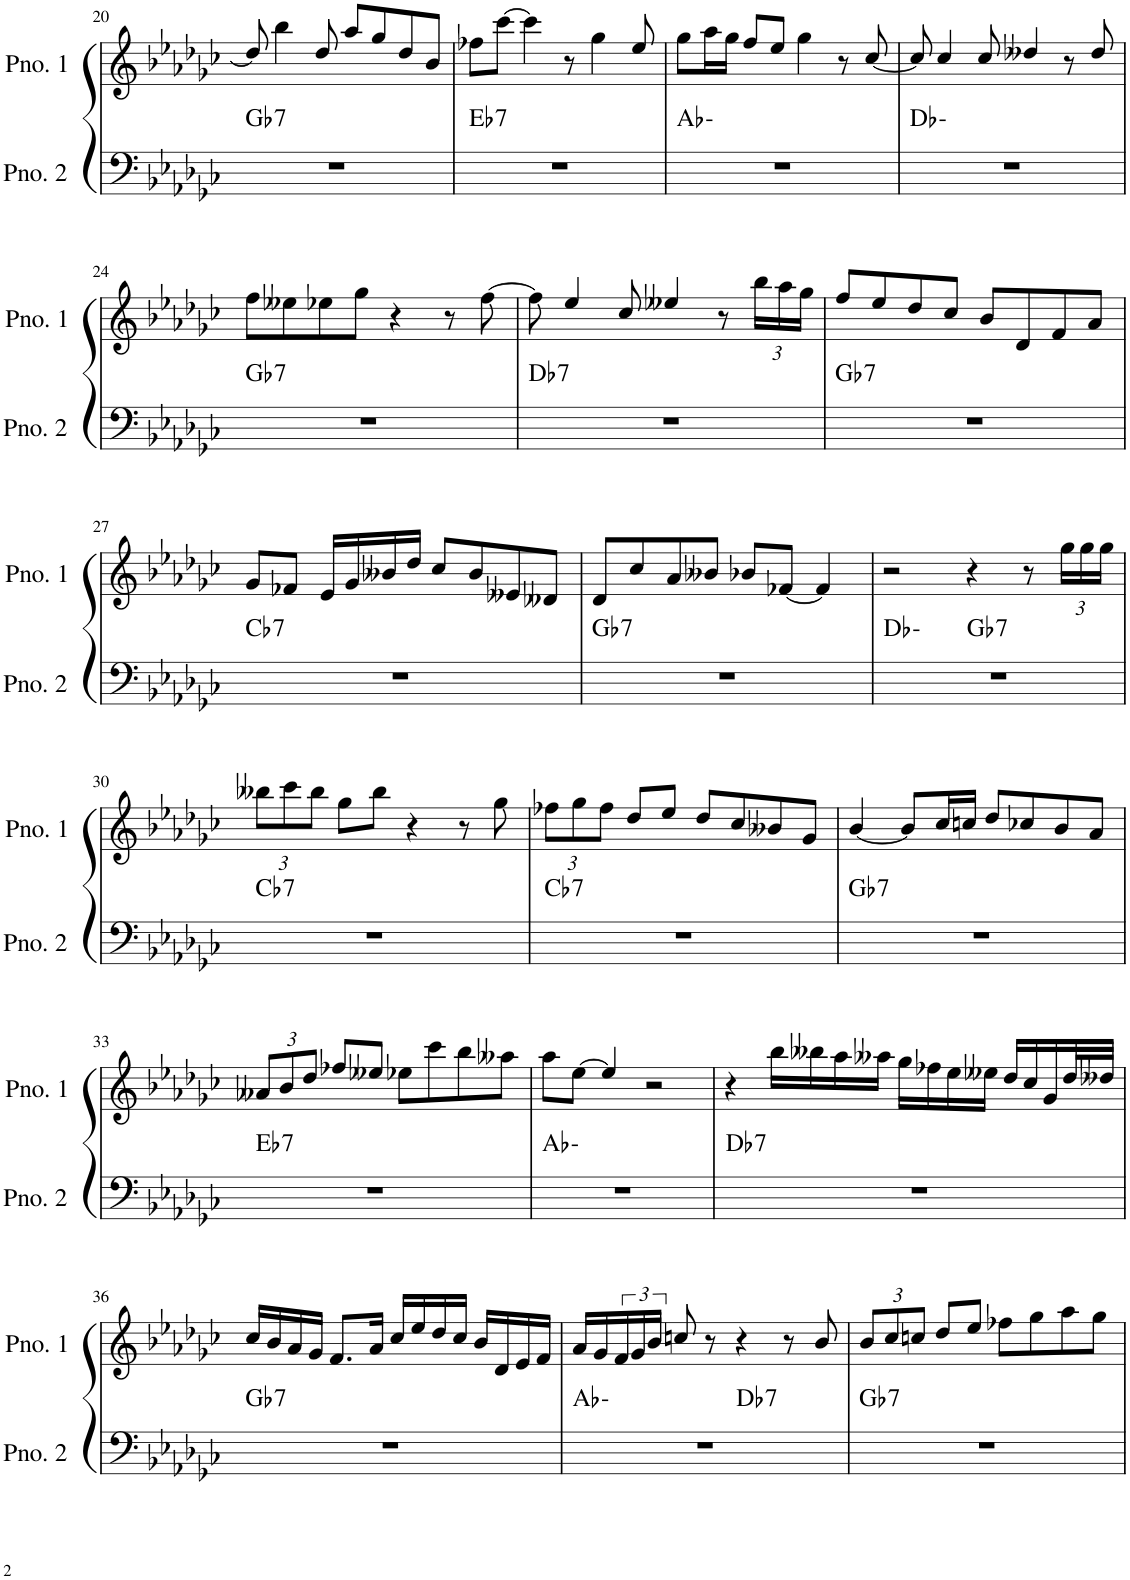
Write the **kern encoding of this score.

**kern	**harte	**kern
*part2	*part2	*part1
*staff2	*	*staff1
*I"ピアノ 2	*	*I"ピアノ 1
!!LO:PB:g=z
*clefF4	*	*clefG2
*k[b-e-a-d-g-c-]	*	*k[b-e-a-d-g-c-]
*M4/4	*	*M4/4
=20	=20	=20
!	!LO:H:kt=7	!
1r	Gb:7	8dd-/]
.	.	4bb-\
.	.	8dd-/
.	.	8aa-/L
.	.	8gg-/
.	.	8dd-/
.	.	8b-/J
=21	=21	=21
!	!LO:H:kt=7	!
1r	Eb:7	8ff-X\L
.	.	[8ccc-\J
.	.	4ccc-\]
.	.	8r
.	.	4gg-\
.	.	8ee-/
=22	=22	=22
1r	Ab:min	8gg-\L
.	.	16aa-\L
.	.	16gg-\JJ
.	.	8ff/L
.	.	8ee-/J
.	.	4gg-\
.	.	8r
.	.	[8cc-/
=23	=23	=23
1r	Db:min	8cc-/]
.	.	4cc-/
.	.	8cc-/
.	.	4dd--X/
.	.	8r
.	.	8dd--/
!!LO:LB:g=z
=24	=24	=24
!	!LO:H:kt=7	!
1r	Gb:7	8ff\L
.	.	8ee--X\
.	.	8ee-X\
.	.	8gg-\J
.	.	4r
.	.	8r
.	.	[8ff\
=25	=25	=25
!	!LO:H:kt=7	!
1r	Db:7	8ff\]
.	.	4ee-/
.	.	8cc-/
.	.	4ee--X/
.	.	8r
*	*	*Xbrackettup
.	.	24bb-\LL
.	.	24aa-\
.	.	24gg-\JJ
=26	=26	=26
!	!LO:H:kt=7	!
1r	Gb:7	8ff/L
.	.	8ee-/
.	.	8dd-/
.	.	8cc-/J
.	.	8b-/L
.	.	8d-/
.	.	8f/
.	.	8a-/J
!!LO:LB:g=z
=27	=27	=27
!	!LO:H:kt=7	!
1r	Cb:7	8g-/L
.	.	8f-X/J
.	.	16e-/LL
.	.	16g-/
.	.	16b--X/
.	.	16dd-/JJ
.	.	8cc-/L
.	.	8b--/
.	.	8e--X/
.	.	8d--X/J
=28	=28	=28
!	!LO:H:kt=7	!
1r	Gb:7	8d-/L
.	.	8cc-/
.	.	8a-/
.	.	8b--X/J
.	.	8b-X/L
.	.	[8f-X/J
.	.	4f-/]
=29	=29	=29
*^	*	*
1r	2ryy	Db:min	2r
!	!	!LO:H:kt=7	!
.	2ryy	Gb:7	4r
.	.	.	8r
.	.	.	24gg-\LL
.	.	.	24gg-\
.	.	.	24gg-\JJ
!!LO:LB:g=z
=30	=30	=30	=30
!	!	!LO:H:kt=7	!
*v	*v	*	*
1r	Cb:7	12bb--X\L
.	.	12ccc-\
.	.	12bb--\J
.	.	8gg-\L
.	.	8bb--\J
.	.	4r
.	.	8r
.	.	8gg-\
=31	=31	=31
!	!LO:H:kt=7	!
1r	Cb:7	12ff-X\L
.	.	12gg-\
.	.	12ff-\J
.	.	8dd-/L
.	.	8ee-/J
.	.	8dd-/L
.	.	8cc-/
.	.	8b--X/
.	.	8g-/J
=32	=32	=32
!	!LO:H:kt=7	!
1r	Gb:7	[4b-/
.	.	8b-/L]
.	.	16cc-/L
.	.	16ccn/JJ
.	.	8dd-/L
.	.	8cc-X/
.	.	8b-/
.	.	8a-/J
!!LO:LB:g=z
=33	=33	=33
!	!LO:H:kt=7	!
1r	Eb:7	12a--X/L
.	.	12b-/
.	.	12dd-/J
.	.	8ff-X/L
.	.	8ee--X/J
.	.	8ee-X\L
.	.	8ccc-\
.	.	8bb-\
.	.	8aa--X\J
=34	=34	=34
1r	Ab:min	8aa-\L
.	.	[8ee-\J
.	.	4ee-/]
.	.	2r
=35	=35	=35
!	!LO:H:kt=7	!
1r	Db:7	4r
.	.	16bb-\LL
.	.	16bb--X\
.	.	16aa-\
.	.	16aa--X\JJ
.	.	16gg-\LL
.	.	16ff-X\
.	.	16ee-\
.	.	16ee--X\JJ
.	.	16dd-/LL
.	.	16cc-/
.	.	16g-/
.	.	32dd-/L
.	.	32dd--X/JJJ
!!LO:LB:g=z
=36	=36	=36
!	!LO:H:kt=7	!
1r	Gb:7	16cc-/LL
.	.	16b-/
.	.	16a-/
.	.	16g-/JJ
.	.	8.f/L
.	.	16a-/Jk
.	.	16cc-/LL
.	.	16ee-/
.	.	16dd-/
.	.	16cc-/JJ
.	.	16b-/LL
.	.	16d-/
.	.	16e-/
.	.	16f/JJ
=37	=37	=37
*^	*	*
1r	2ryy	Ab:min	16a-/LL
.	.	.	16g-/
*	*	*	*brackettup
.	.	.	24f/
.	.	.	24g-/
.	.	.	24b-/JJ
.	.	.	8ccn/
.	.	.	8r
!	!	!LO:H:kt=7	!
.	2ryy	Db:7	4r
.	.	.	8r
.	.	.	8b-/
*v	*v	*	*
=38	=38	=38
*	*	*Xbrackettup
*^	*	*
!	!	!LO:H:kt=7	!
*v	*v	*	*
1r	Gb:7	12b-/L
.	.	12cc-/
.	.	12ccn/J
.	.	8dd-/L
.	.	8ee-/J
.	.	8ff-X\L
.	.	8gg-\
.	.	8aa-\
.	.	8gg-\J
=	=	=
*-	*-	*-
